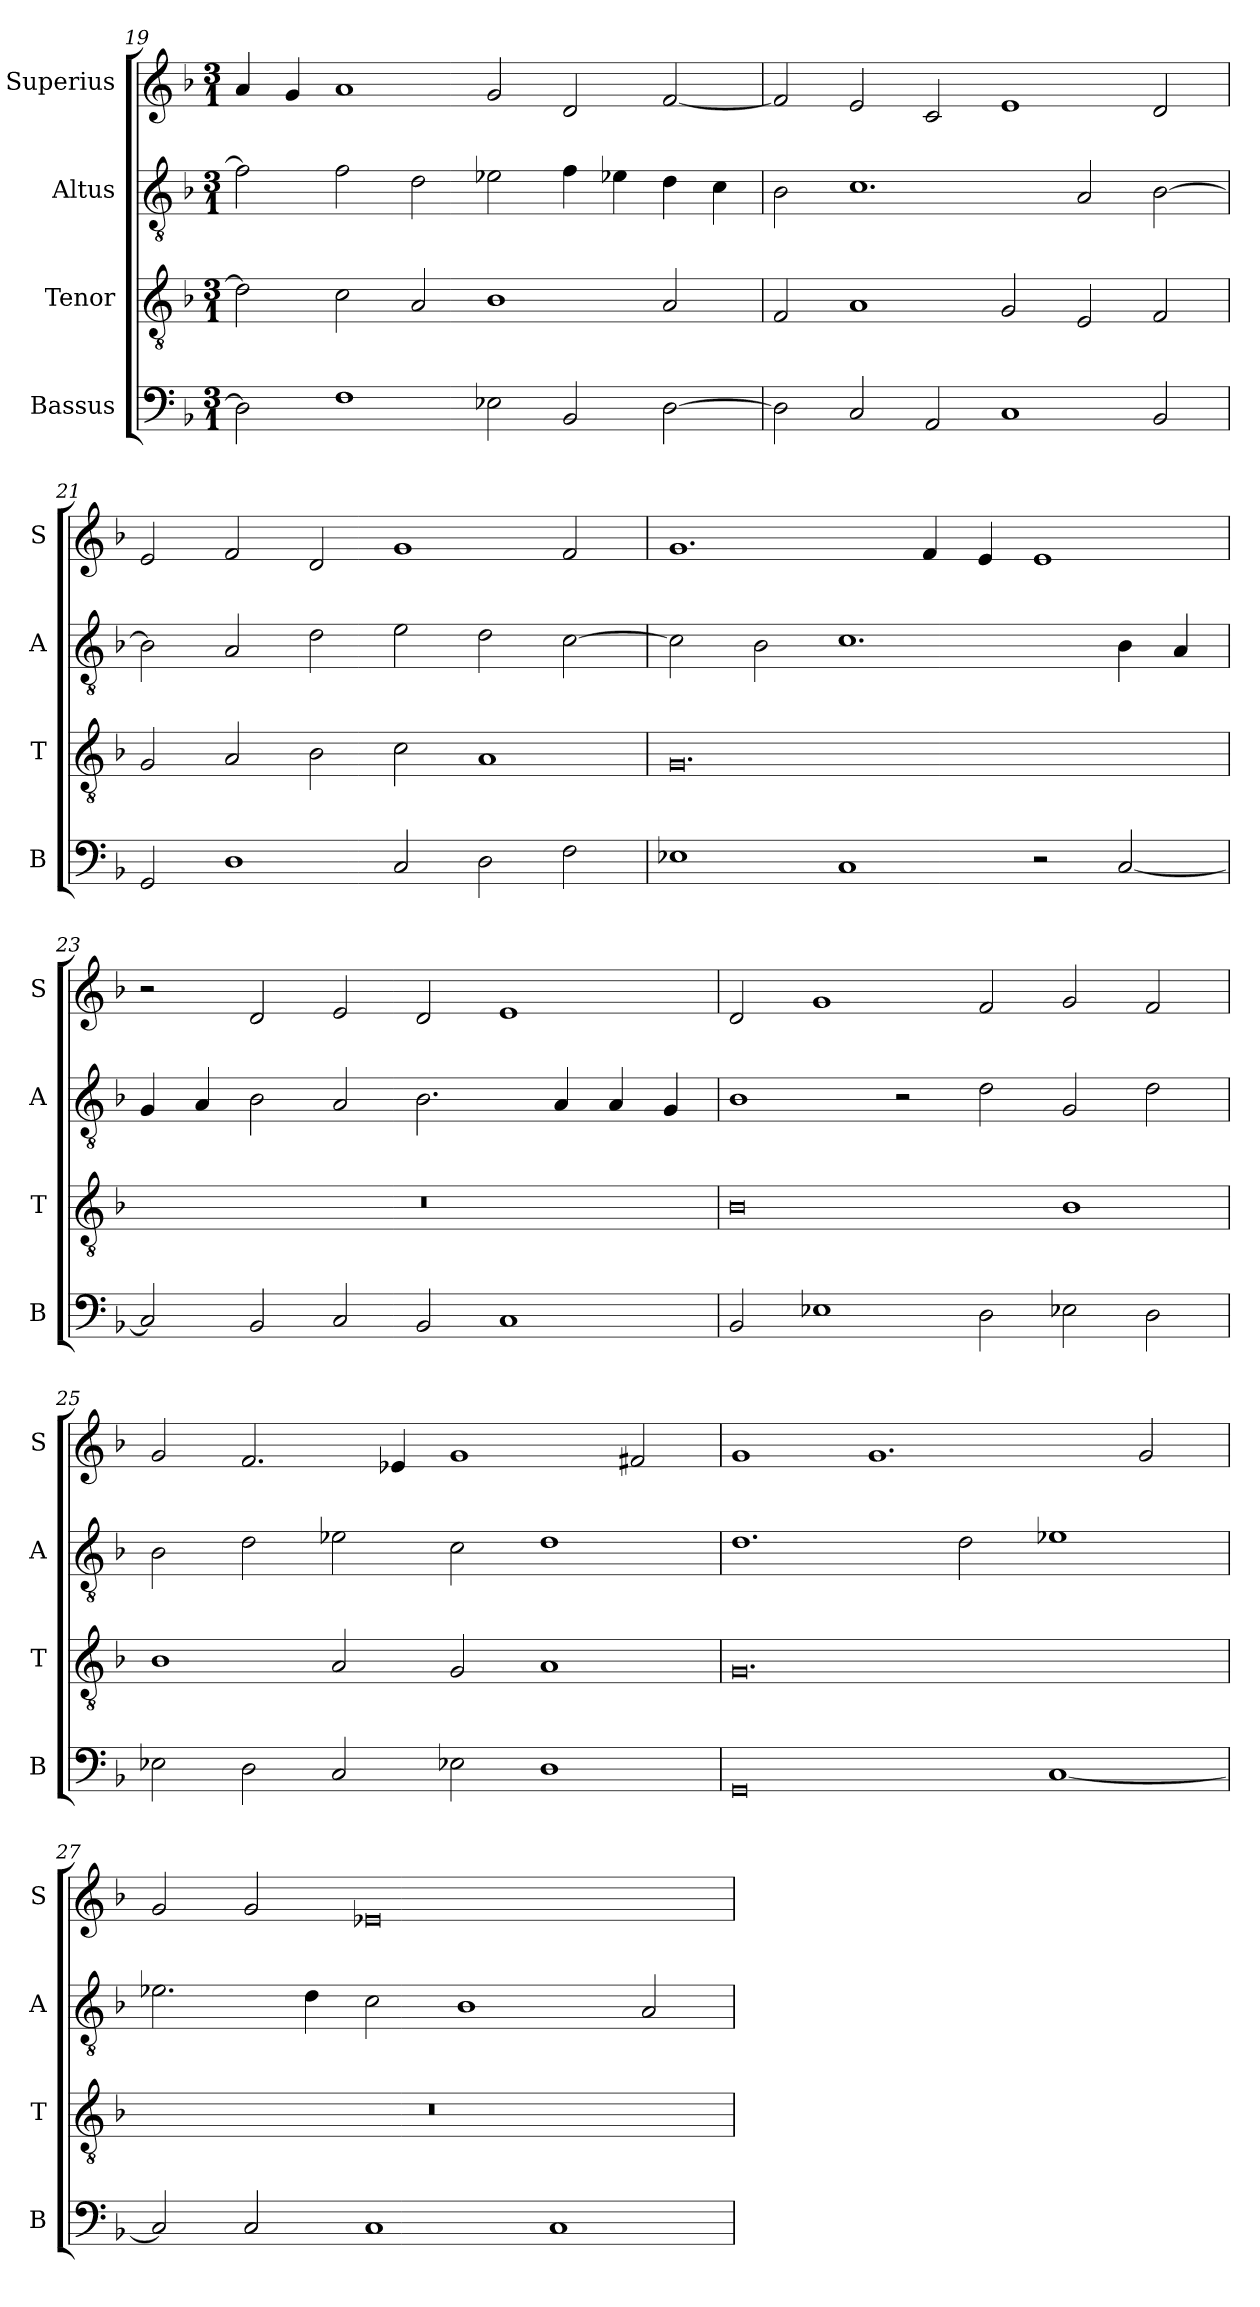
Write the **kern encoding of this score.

**kern	**kern	**kern	**kern
*part4	*part3	*part2	*part1
*staff4	*staff3	*staff2	*staff1
*I"Bassus	*I"Tenor	*I"Altus	*I"Superius
*I'B	*I'T	*I'A	*I'S
*clefF4	*clefGv2	*clefGv2	*clefG2
*k[b-]	*k[b-]	*k[b-]	*k[b-]
*M3/1	*M3/1	*M3/1	*M3/1
=19	=19	=19	=19
2D\]	2d\]	2f\]	4a/
.	.	.	4g/
1F	2c\	2f\	1a
.	2A/	2d\	.
2E-X\	1B-	2e-X\	2g/
2BB-/	.	4f\	2d/
.	.	4e-X\	.
[2D\	2A/	4d\	[2f/
.	.	4c\	.
=20	=20	=20	=20
2D\]	2F/	2B-\	2f/]
2C/	1A	1.c	2e/
2AA/	.	.	2c/
1C	2G/	.	1e
.	2E/	2A/	.
2BB-/	2F/	[2B-\	2d/
=21	=21	=21	=21
2GG/	2G/	2B-\]	2e/
1D	2A/	2A/	2f/
.	2B-\	2d\	2d/
2C/	2c\	2e\	1g
2D\	1A	2d\	.
2F\	.	[2c\	2f/
=22	=22	=22	=22
1E-X	0.G	2c\]	1.g
.	.	2B-\	.
1C	.	1.c	.
.	.	.	4f/
.	.	.	4e/
2r	.	.	1e
[2C/	.	4B-\	.
.	.	4A/	.
=23	=23	=23	=23
2C/]	0.r	4G/	2r
.	.	4A/	.
2BB-/	.	2B-\	2d/
2C/	.	2A/	2e/
2BB-/	.	2.B-\	2d/
1C	.	.	1e
.	.	4A/	.
.	.	4A/	.
.	.	4G/	.
=24	=24	=24	=24
2BB-/	0B-	1B-	2d/
1E-X	.	.	1g
.	.	2r	.
2D\	.	2d\	2f/
2E-X\	1B-	2G/	2g/
2D\	.	2d\	2f/
=25	=25	=25	=25
2E-X\	1B-	2B-\	2g/
2D\	.	2d\	2.f/
2C/	2A/	2e-X\	.
.	.	.	4e-X/
2E-X\	2G/	2c\	1g
1D	1A	1d	.
.	.	.	2f#X/
=26	=26	=26	=26
0GG	0.G	1.d	1g
.	.	.	1.g
.	.	2d\	.
[1C	.	1e-X	.
.	.	.	2g/
=27	=27	=27	=27
2C/]	0.r	2.e-X\	2g/
2C/	.	.	2g/
.	.	4d\	.
1C	.	2c\	0e-X
.	.	1B-	.
1C	.	.	.
.	.	2A/	.
=	=	=	=
*-	*-	*-	*-
